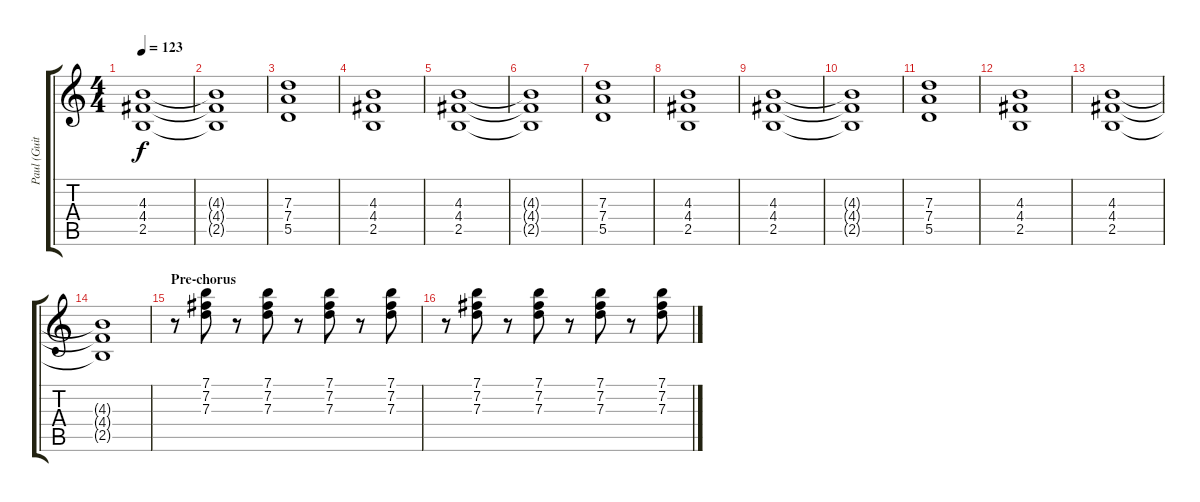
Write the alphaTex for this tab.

\track ("Paul (Guitar)" "Paul (Guit") {instrument overdrivenguitar}
\staff {score tabs}
\tuning (E4 B3 G3 D3 A2 E2) {hide}
\ts (4 4)
\tempo 123
\clef g2
\ks c
(4.3 4.4 2.5).1{dy f} |
(4.3{t} 4.4{t} 2.5{t}).1 |
(7.3 7.4 5.5).1 |
(4.3 4.4 2.5).1 |
(4.3 4.4 2.5).1 |
(4.3{t} 4.4{t} 2.5{t}).1 |
(7.3 7.4 5.5).1 |
(4.3 4.4 2.5).1 |
(4.3 4.4 2.5).1 |
(4.3{t} 4.4{t} 2.5{t}).1 |
(7.3 7.4 5.5).1 |
(4.3 4.4 2.5).1 |
(4.3 4.4 2.5).1 |
(4.3{t} 4.4{t} 2.5{t}).1 |
\section ("" "Pre-chorus")
r.8 (7.1 7.2 7.3).8 r.8 (7.1 7.2 7.3).8 r.8 (7.1 7.2 7.3).8 r.8 (7.1 7.2 7.3).8 |
r.8 (7.1 7.2 7.3).8 r.8 (7.1 7.2 7.3).8 r.8 (7.1 7.2 7.3).8 r.8 (7.1 7.2 7.3).8
